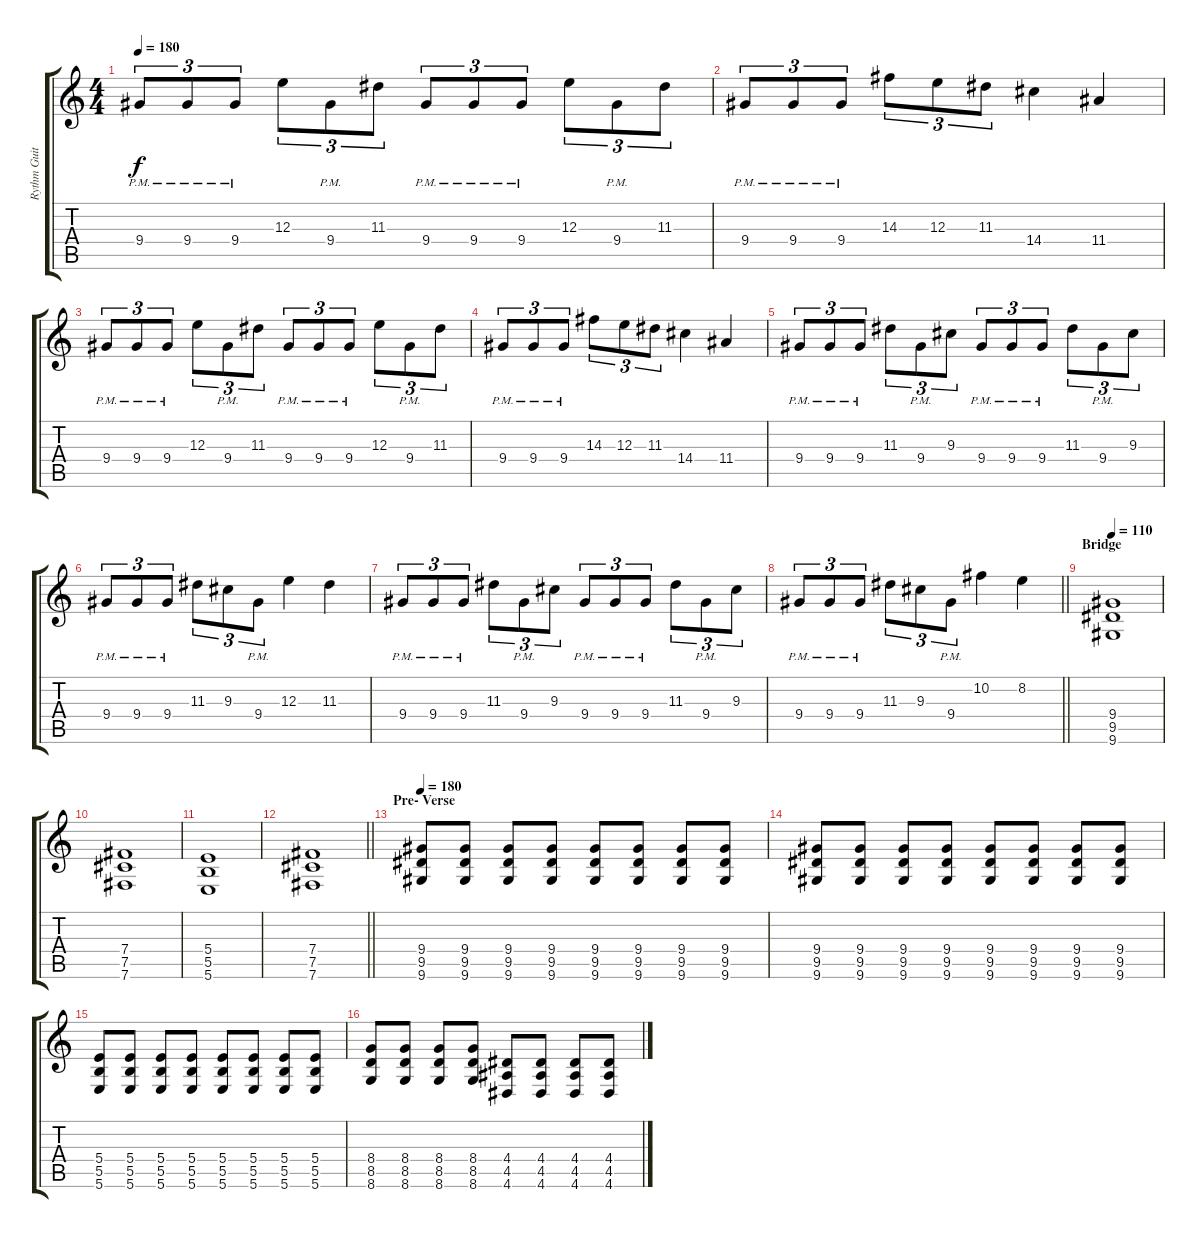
\track ("Rythm Guitar II" "Rythm Guit") {instrument overdrivenguitar}
\staff {score tabs}
\tuning (Db4 Ab3 E3 B2 Gb2 B1) {hide}
\ts (4 4)
\tempo 180
\clef g2
\ks c
9.4{pm}.8{tu (3 2) dy f} 9.4{pm}.8{tu (3 2)} 9.4{pm}.8{tu (3 2)} 12.3.8{tu (3 2)} 9.4{pm}.8{tu (3 2)} 11.3.8{tu (3 2)} 9.4{pm}.8{tu (3 2)} 9.4{pm}.8{tu (3 2)} 9.4{pm}.8{tu (3 2)} 12.3.8{tu (3 2)} 9.4{pm}.8{tu (3 2)} 11.3.8{tu (3 2)} |
9.4{pm}.8{tu (3 2)} 9.4{pm}.8{tu (3 2)} 9.4{pm}.8{tu (3 2)} 14.3.8{tu (3 2)} 12.3.8{tu (3 2)} 11.3.8{tu (3 2)} 14.4.4 11.4.4 |
9.4{pm}.8{tu (3 2)} 9.4{pm}.8{tu (3 2)} 9.4{pm}.8{tu (3 2)} 12.3.8{tu (3 2)} 9.4{pm}.8{tu (3 2)} 11.3.8{tu (3 2)} 9.4{pm}.8{tu (3 2)} 9.4{pm}.8{tu (3 2)} 9.4{pm}.8{tu (3 2)} 12.3.8{tu (3 2)} 9.4{pm}.8{tu (3 2)} 11.3.8{tu (3 2)} |
9.4{pm}.8{tu (3 2)} 9.4{pm}.8{tu (3 2)} 9.4{pm}.8{tu (3 2)} 14.3.8{tu (3 2)} 12.3.8{tu (3 2)} 11.3.8{tu (3 2)} 14.4.4 11.4.4 |
9.4{pm}.8{tu (3 2)} 9.4{pm}.8{tu (3 2)} 9.4{pm}.8{tu (3 2)} 11.3.8{tu (3 2)} 9.4{pm}.8{tu (3 2)} 9.3.8{tu (3 2)} 9.4{pm}.8{tu (3 2)} 9.4{pm}.8{tu (3 2)} 9.4{pm}.8{tu (3 2)} 11.3.8{tu (3 2)} 9.4{pm}.8{tu (3 2)} 9.3.8{tu (3 2)} |
9.4{pm}.8{tu (3 2)} 9.4{pm}.8{tu (3 2)} 9.4{pm}.8{tu (3 2)} 11.3.8{tu (3 2)} 9.3.8{tu (3 2)} 9.4{pm}.8{tu (3 2)} 12.3.4 11.3.4 |
9.4{pm}.8{tu (3 2)} 9.4{pm}.8{tu (3 2)} 9.4{pm}.8{tu (3 2)} 11.3.8{tu (3 2)} 9.4{pm}.8{tu (3 2)} 9.3.8{tu (3 2)} 9.4{pm}.8{tu (3 2)} 9.4{pm}.8{tu (3 2)} 9.4{pm}.8{tu (3 2)} 11.3.8{tu (3 2)} 9.4{pm}.8{tu (3 2)} 9.3.8{tu (3 2)} |
\barLineRight lightlight
9.4{pm}.8{tu (3 2)} 9.4{pm}.8{tu (3 2)} 9.4{pm}.8{tu (3 2)} 11.3.8{tu (3 2)} 9.3.8{tu (3 2)} 9.4{pm}.8{tu (3 2)} 10.2.4 8.2.4 |
\section ("" "Bridge")
\tempo 110
(9.4 9.5 9.6).1 |
(7.4 7.5 7.6).1 |
(5.4 5.5 5.6).1 |
\barLineRight lightlight
(7.4 7.5 7.6).1 |
\section ("" "Pre- Verse")
\tempo 180
(9.4 9.5 9.6).8 (9.4 9.5 9.6).8 (9.4 9.5 9.6).8 (9.4 9.5 9.6).8 (9.4 9.5 9.6).8 (9.4 9.5 9.6).8 (9.4 9.5 9.6).8 (9.4 9.5 9.6).8 |
(9.4 9.5 9.6).8 (9.4 9.5 9.6).8 (9.4 9.5 9.6).8 (9.4 9.5 9.6).8 (9.4 9.5 9.6).8 (9.4 9.5 9.6).8 (9.4 9.5 9.6).8 (9.4 9.5 9.6).8 |
(5.4 5.5 5.6).8 (5.4 5.5 5.6).8 (5.4 5.5 5.6).8 (5.4 5.5 5.6).8 (5.4 5.5 5.6).8 (5.4 5.5 5.6).8 (5.4 5.5 5.6).8 (5.4 5.5 5.6).8 |
(8.4 8.5 8.6).8 (8.4 8.5 8.6).8 (8.4 8.5 8.6).8 (8.4 8.5 8.6).8 (4.4 4.5 4.6).8 (4.4 4.5 4.6).8 (4.4 4.5 4.6).8 (4.4 4.5 4.6).8
